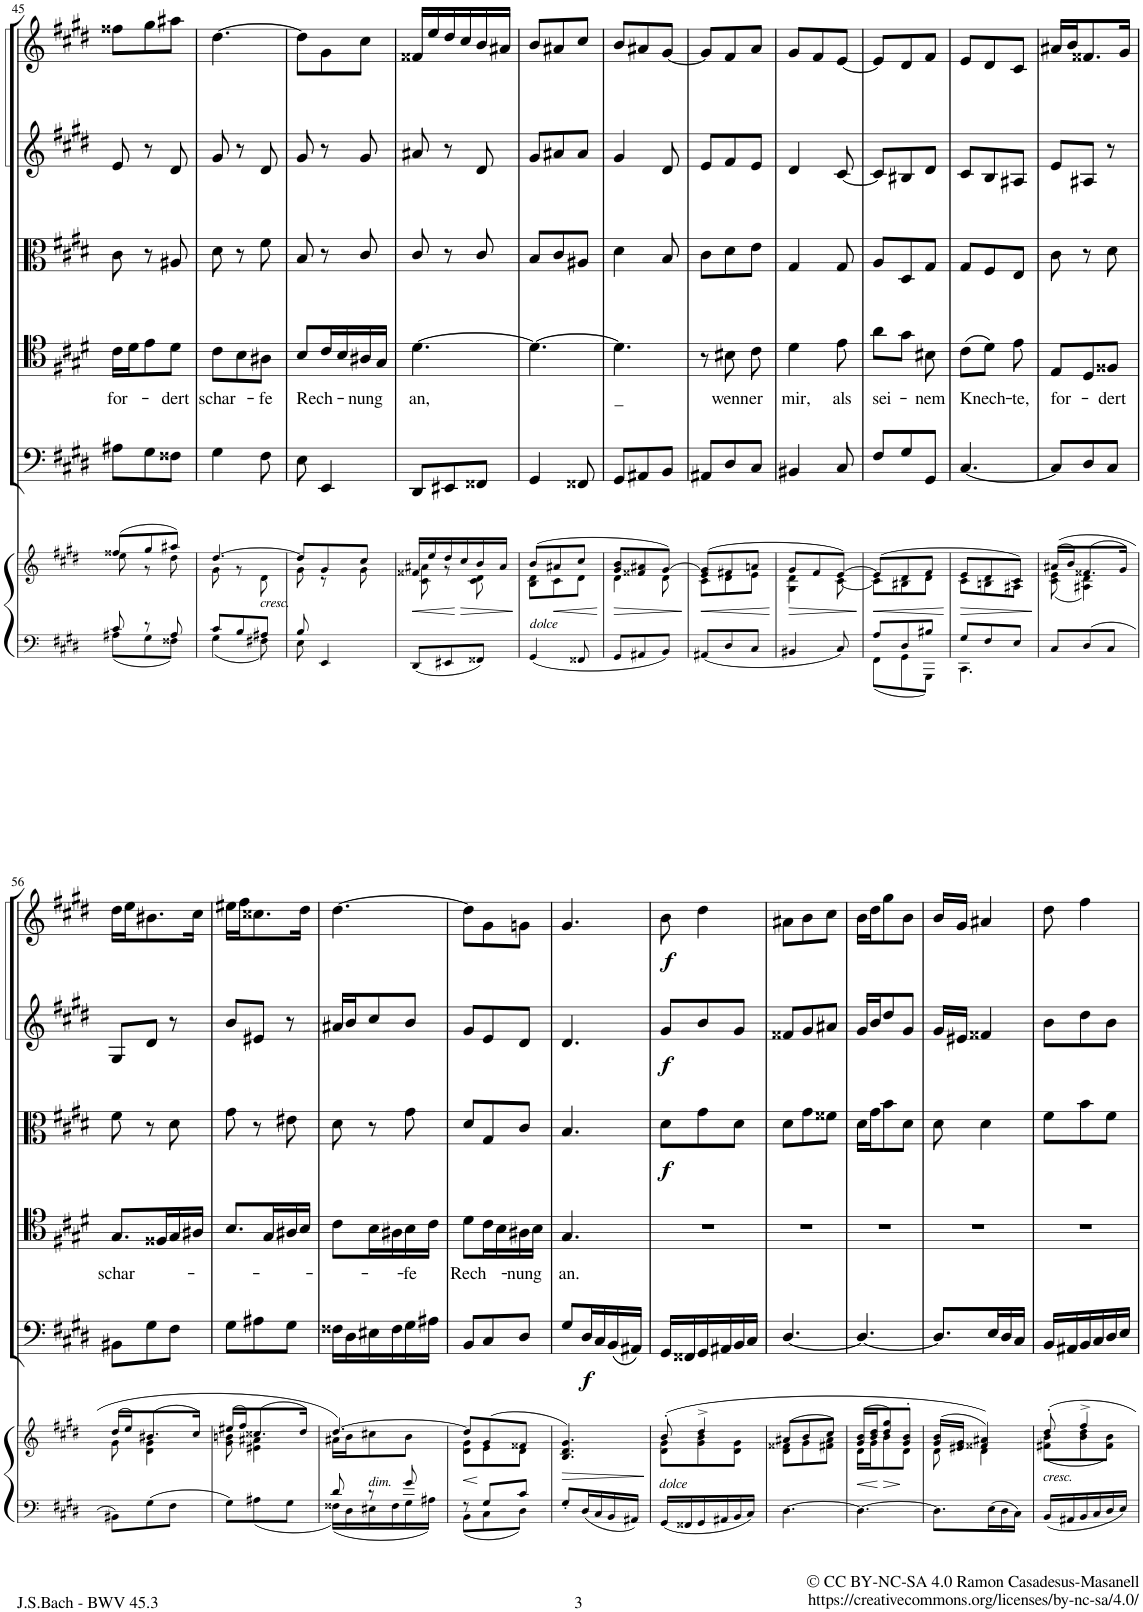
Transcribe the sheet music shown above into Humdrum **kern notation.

**kern	**kern	**dynam	**kern	**dynam	**kern	**text	**kern	**dynam	**kern	**dynam	**kern	**dynam
*part6	*part6	*part6	*part5	*part5	*part4	*part4	*part3	*part3	*part2	*part2	*part1	*part1
*staff7	*staff6	*staff6/7	*staff5	*staff5	*staff4	*staff4	*staff3	*staff3	*staff2	*staff2	*staff1	*staff1
*I"Piano reduction	*	*	*I"Continuo	*	*I"Tenore	*	*I"Viola	*	*I"Violino II	*	*I"Violino I	*
*I'Pno	*	*	*	*	*	*	*	*	*	*	*	*
!!LO:PB:g=z
*clefF4	*clefG2	*	*clefF4	*	*clefC4	*	*clefC3	*	*clefG2	*	*clefG2	*
*k[f#c#g#d#]	*k[f#c#g#d#]	*	*k[f#c#g#d#]	*	*k[f#c#g#d#]	*	*k[f#c#g#d#]	*	*k[f#c#g#d#]	*	*k[f#c#g#d#]	*
*M3/8	*M3/8	*	*M3/8	*	*M3/8	*	*M3/8	*	*M3/8	*	*M3/8	*
=45	=45	=45	=45	=45	=45	=45	=45	=45	=45	=45	=45	=45
*^	*^	*	*	*	*	*	*	*	*	*	*	*
!	!	!	!	!	!	!	!	!LO:LY:b	!	!	!	!	!	!
8c#/	8A#X\L	(8ff##X/L	8ee\	.	8A#X\L	.	16c#\LL	for	8c#\	.	8e/	.	8ff##X\L	.
.	.	.	.	.	.	.	16d#\J	.	.	.	.	.	.	.
8r	8G#\	8gg#/	8r	.	8G#\	.	8e\	.	8r	.	8r	.	8gg#\	.
!	!	!	!	!	!	!	!	!LO:LY:b	!	!	!	!	!	!
8A#/	8F##X\J	8aa#X/J)	8dd#\	.	8F##X\J	.	8d#\J	dert	8A#X/	.	8d#/	.	8aa#X\J	.
=46	=46	=46	=46	=46	=46	=46	=46	=46	=46	=46	=46	=46	=46	=46
!	!	!	!	!	!	!	!	!LO:LY:b	!	!	!	!	!	!
8c#/L	4G#\	[4.dd#/	8g#\	.	4G#\	.	8c#\L	schar	8d#\	.	8g#/	.	[4.dd#\	.
8B/	.	.	8r	.	.	.	8B\	.	8r	.	8r	.	.	.
!	!	!	!LO:TX:b:i:t=cresc.	!	!	!	!	!	!	!	!	!	!	!
!	!	!	!	!	!	!	!	!LO:LY:b	!	!	!	!	!	!
8A#X/J	8F#X\	.	8d#\	.	8F#\	.	8A#X\J	fe	8f#\	.	8d#/	.	.	.
=47	=47	=47	=47	=47	=47	=47	=47	=47	=47	=47	=47	=47	=47	=47
!	!	!	!	!	!	!	!	!LO:LY:b	!	!	!	!	!	!
8B/	8E\	8dd#/L]	8g#\	.	8E\	.	8B/L	Rech-	8B/	.	8g#/	.	8dd#\L]	.
4EE/	4ryy	8g#/	8r	.	4EE/	.	16c#/L	.	8r	.	8r	.	8g#\	.
.	.	.	.	.	.	.	16B/	.	.	.	.	.	.	.
!	!	!	!	!	!	!	!	!LO:LY:b	!	!	!	!	!	!
.	.	8cc#/J	8g#\	.	.	.	16A#X/	-nung	8c#/	.	8g#/	.	8cc#\J	.
.	.	.	.	.	.	.	16G#/JJ	.	.	.	.	.	.	.
*v	*v	*	*	*	*	*	*	*	*	*	*	*	*	*
=48	=48	=48	=48	=48	=48	=48	=48	=48	=48	=48	=48	=48	=48
!	!	!	!LO:HP:b	!	!	!	!LO:LY:b	!	!	!	!	!	!
8DD#/L	16f##X/LL	8c#\ 8a#X\	<	8DD#/L	.	[4.d#\	an,	8c#/	.	8a#X/	.	16f##X/LL	.
.	16ee/	.	.	.	.	.	.	.	.	.	.	16ee/	.
8EE#X/	16dd#/	8r	.	8EE#X/	.	.	.	8r	.	8r	.	16dd#/	.
!	!	!	!LO:HP:n=1:b	!	!	!	!	!	!	!	!	!	!
.	16cc#/	.	[ >	.	.	.	.	.	.	.	.	16cc#/	.
8FF##X/J	16b/	8c#\ 8d#\	.	8FF##X/J	.	.	.	8c#/	.	8d#/	.	16b/	.
.	16a#/JJ	.	.	.	.	.	.	.	.	.	.	16a#X/JJ	.
*	*v	*v	*	*	*	*	*	*	*	*	*	*	*
.	.	]	.	.	.	.	.	.	.	.	.	.
=49	=49	=49	=49	=49	=49	=49	=49	=49	=49	=49	=49	=49
*	*^	*	*	*	*	*	*	*	*	*	*	*
!	!LO:TX:b:i:t=dolce	!	!	!	!	!	!	!	!	!	!	!	!
4GG#/	(8b/L	8B\ 8d#\L	.	4GG#/	.	4.d#\_	.	8B/L	.	8g#/L	.	8b/L	.
!	!	!	!LO:HP:b	!	!	!	!	!	!	!	!	!	!
.	8a#X/	8c#\	<	.	.	.	.	8c#/	.	8a#X/	.	8a#X/	.
8FF##X/	8cc#/J	8d#\J	.	8FF##X/	.	.	.	8A#X/J	.	8a#/J	.	8cc#/J	.
*	*v	*v	*	*	*	*	*	*	*	*	*	*	*
.	.	[	.	.	.	.	.	.	.	.	.	.
=50	=50	=50	=50	=50	=50	=50	=50	=50	=50	=50	=50	=50
!	!	!LO:HP:b	!	!	!	!LO:LY:b	!	!	!	!	!	!
*	*^	*	*	*	*	*	*	*	*	*	*	*
8GG#/L	8g#/ 8b/L	4d#\	>	8GG#/L	.	4.d#\]	_	4d#\	.	4g#/	.	8b/L	.
8AA#X/	8f##X/ 8a#X/	.	.	8AA#X/	.	.	.	.	.	.	.	8a#X/	.
8BB/J	[8g#/J)	8d#\	.	8BB/J	.	.	.	8B/	.	8d#/	.	[8g#/J	.
*	*v	*v	*	*	*	*	*	*	*	*	*	*	*
.	.	]	.	.	.	.	.	.	.	.	.	.
=51	=51	=51	=51	=51	=51	=51	=51	=51	=51	=51	=51	=51
!	!	!LO:HP:b	!	!	!	!	!	!	!	!	!	!
*	*^	*	*	*	*	*	*	*	*	*	*	*
8AA#X/L	(8e/ 8g#/]L	8c#\L	<	8AA#X/L	.	8r	.	8c#\L	.	8e/L	.	8g#/L]	.
!	!	!	!	!	!	!	!LO:LY:b	!	!	!	!	!	!
8D#/	8f#X/	8d#\	.	8D#/	.	8B#X\	wenn	8d#\	.	8f#/	.	8f#/	.
!	!	!	!	!	!	!	!LO:LY:b	!	!	!	!	!	!
8C#/J	8an/J	8e\J	.	8C#/J	.	8c#\	er	8e\J	.	8e/J	.	8a/J	.
*	*v	*v	*	*	*	*	*	*	*	*	*	*	*
.	.	[	.	.	.	.	.	.	.	.	.	.
=52	=52	=52	=52	=52	=52	=52	=52	=52	=52	=52	=52	=52
!	!	!LO:HP:b	!	!	!	!LO:LY:b	!	!	!	!	!	!
*	*^	*	*	*	*	*	*	*	*	*	*	*
4BB#X/	8g#/L	4G#\ 4d#\	>	4BB#X/	.	4d#\	mir,	4G#/	.	4d#/	.	8g#/L	.
.	8f#/	.	.	.	.	.	.	.	.	.	.	8f#/	.
!	!	!	!	!	!	!	!LO:LY:b	!	!	!	!	!	!
8C#/	[8e/J)	[8c#\	.	8C#/	.	8e\	als	8G#/	.	[8c#/	.	[8e/J	.
*	*v	*v	*	*	*	*	*	*	*	*	*	*	*
.	.	]	.	.	.	.	.	.	.	.	.	.
=53	=53	=53	=53	=53	=53	=53	=53	=53	=53	=53	=53	=53
*^	*	*	*	*	*	*	*	*	*	*	*	*
!	!	!	!LO:HP:b	!	!	!	!LO:LY:b	!	!	!	!	!	!
*	*	*^	*	*	*	*	*	*	*	*	*	*	*
8A/L	8FF#\L	(8e/L]	8c#\L]	<	8F#/L	.	8a\L	sei-	8A/L	.	8c#/L]	.	8e/L]	.
8D#/	8GG#\	8d#/	8B#X\	.	8G#/	.	8g#\J	.	8D#/	.	8B#X/	.	8d#/	.
!	!	!	!	!	!	!	!	!LO:LY:b	!	!	!	!	!	!
8B#X/J	8GGG#\J	8f#/J	8d#\J	.	8GG#/J	.	8B#X\	-nem	8G#/J	.	8d#/J	.	8f#/J	.
*v	*v	*	*	*	*	*	*	*	*	*	*	*	*	*
*	*v	*v	*	*	*	*	*	*	*	*	*	*	*
.	.	[	.	.	.	.	.	.	.	.	.	.
=54	=54	=54	=54	=54	=54	=54	=54	=54	=54	=54	=54	=54
*^	*	*	*	*	*	*	*	*	*	*	*	*
!	!	!	!LO:HP:b	!	!	!	!LO:LY:b	!	!	!	!	!	!
*	*	*^	*	*	*	*	*	*	*	*	*	*	*
8G#/L	4.CC#\	8e/L	8c#\L	>	[4.C#/	.	(8c#\L	Knech-	8G#/L	.	8c#/L	.	8e/L	.
8F#/	.	8d#/	8Bn\	.	.	.	8d#\J)	.	8F#/	.	8B/	.	8d#/	.
!	!	!	!	!	!	!	!	!LO:LY:b	!	!	!	!	!	!
8E/J	.	8c#/J)	8A#X\J	.	.	.	8e\	-te,	8E/J	.	8A#X/J	.	8c#/J	.
*v	*v	*	*	*	*	*	*	*	*	*	*	*	*	*
*	*v	*v	*	*	*	*	*	*	*	*	*	*	*
.	.	]	.	.	.	.	.	.	.	.	.	.
=55	=55	=55	=55	=55	=55	=55	=55	=55	=55	=55	=55	=55
*	*^	*	*	*	*	*	*	*	*	*	*	*
!	!	!	!	!	!	!	!LO:LY:b	!	!	!	!	!	!
8C#/L	((16a#X/LL	(8c#\ 8e\	.	8C#/L]	.	8E/L	for-	8c#\	.	8e/L	.	16a#X/LL	.
.	16b/J)	.	.	.	.	.	.	.	.	.	.	16b/J	.
8D#/	(8.f##X/	4A#X\ 4d#\)	.	8D#/	.	8D#/	.	8r	.	8A#X/J	.	8.f##X/	.
!	!	!	!	!	!	!	!LO:LY:b	!	!	!	!	!	!
8C#/J	.	.	.	8C#/J	.	8F##X/J	-dert	8d#\	.	8r	.	.	.
.	16g#/Jk)	.	.	.	.	.	.	.	.	.	.	16g#/Jk	.
!!LO:LB:g=z
=56	=56	=56	=56	=56	=56	=56	=56	=56	=56	=56	=56	=56	=56
!	!	!	!	!	!	!	!LO:LY:b	!	!	!	!	!	!
8BB#X\L	(16dd#/LL	8g#\	.	8BB#X\L	.	8.G#/L	schar	8f#\	.	8G#/L	.	16dd#\LL	.
.	16ee/J)	.	.	.	.	.	.	.	.	.	.	16ee\J	.
8G#\	(8.b#X/	4d#\ 4g#\	.	8G#\	.	.	.	8r	.	8d#/J	.	8.b#X\	.
.	.	.	.	.	.	16F##X/L	.	.	.	.	.	.	.
8F#\J	.	.	.	8F#\J	.	16G#/	.	8d#\	.	8r	.	.	.
.	16cc#/Jk)	.	.	.	.	16A#X/JJ	.	.	.	.	.	16cc#\Jk	.
=57	=57	=57	=57	=57	=57	=57	=57	=57	=57	=57	=57	=57	=57
8G#\L	(16ee#X/LL	8g#\ 8bn\	.	8G#\L	.	8.B/L	.	8g#\	.	8b/L	.	16ee#X\LL	.
.	16ff#/J)	.	.	.	.	.	.	.	.	.	.	16ff#\J	.
8A#X\	(8.cc##X/	4e#X\ 4a#X\	.	8A#X\	.	.	.	8r	.	8e#X/J	.	8.cc##X\	.
.	.	.	.	.	.	16G#/L	.	.	.	.	.	.	.
8G#\J	.	.	.	8G#\J	.	16A#X/	.	8e#X\	.	8r	.	.	.
.	16dd#/Jk)	.	.	.	.	16B/JJ	.	.	.	.	.	16dd#\Jk	.
=58	=58	=58	=58	=58	=58	=58	=58	=58	=58	=58	=58	=58	=58
*^	*	*	*	*	*	*	*	*	*	*	*	*	*
8d#/	16F##X\LL	[4.dd#/)	16a#X\LL	.	16F##X\LL	.	8c#\L	.	8d#\	.	16a#X/LL	.	[4.dd#\	.
.	16D#\	.	16b\J	.	16D#\	.	.	.	.	.	16b/J	.	.	.
!	!	!	!LO:TX:b:i:t=dim.	!	!	!	!	!	!	!	!	!	!	!
8r	16E#X\	.	8cc#X\	.	16E#X\	.	16B\L	.	8r	.	8cc#/	.	.	.
.	16F##\	.	.	.	16F##\	.	16A#X\	.	.	.	.	.	.	.
!	!	!	!	!	!	!	!	!LO:LY:b	!	!	!	!	!	!
8g#/	16G#\	.	8b\J	.	16G#\	.	16B\	fe	8g#\	.	8b/J	.	.	.
.	16A#X\JJ	.	.	.	16A#X\JJ	.	16c#\JJ	.	.	.	.	.	.	.
=59	=59	=59	=59	=59	=59	=59	=59	=59	=59	=59	=59	=59	=59	=59
!	!	!	!	!LO:HP:b	!	!	!	!LO:LY:b	!	!	!	!	!	!
8r	8BB\L	8dd#/L]	8d#\ 8g#\L	<	8BB/L	.	8d#\L	Rech	8d#/L	.	8g#/L	.	8dd#\L]	.
8G#/L	8C#\	(8g#/	8e\	[	8C#/	.	16c#\L	.	8G#/	.	8e/	.	8g#\	.
.	.	.	.	.	.	.	16B\	.	.	.	.	.	.	.
!	!	!	!	!	!	!	!	!LO:LY:b	!	!	!	!	!	!
8c#/J	8D#\J	8f##X/J	8d#\J	.	8D#/J	.	16A#X\	nung	8c#/J	.	8d#/J	.	8gn\J	.
.	.	.	.	.	.	.	16B\JJ	.	.	.	.	.	.	.
*v	*v	*	*	*	*	*	*	*	*	*	*	*	*	*
*	*v	*v	*	*	*	*	*	*	*	*	*	*	*
=60	=60	=60	=60	=60	=60	=60	=60	=60	=60	=60	=60	=60
!	!	!LO:HP:b	!	!	!	!LO:LY:b	!	!	!	!	!	!
8G#'/L	4.B/ 4.d#/ 4.g#/)	>	8G#/L	.	4.G#/	an.	4.B/	.	4.d#/	.	4.g#/	.
!	!	!	!	!LO:DY:b	!	!	!	!	!	!	!	!
16D#/L	.	.	16D#/L	f	.	.	.	.	.	.	.	.
16C#/	.	.	16C#/	.	.	.	.	.	.	.	.	.
16BB/	.	.	(16BB/	.	.	.	.	.	.	.	.	.
16AA#X/JJ	.	.	16AA#X/JJ)	.	.	.	.	.	.	.	.	.
.	.	]	.	.	.	.	.	.	.	.	.	.
=61	=61	=61	=61	=61	=61	=61	=61	=61	=61	=61	=61	=61
*	*^	*	*	*	*	*	*	*	*	*	*	*
!	!LO:TX:b:i:t=dolce	!	!	!	!	!	!	!	!	!	!	!	!
!	!	!	!	!	!	!	!	!	!LO:DY:b	!	!LO:DY:b	!	!LO:DY:b
16GG#/LL	(8b'/	8d#\ 8g#\L	.	16GG#/LL	.	4.r	.	8d#\L	f	8g#/L	f	8b\	f
16FF##X/	.	.	.	16FF##X/	.	.	.	.	.	.	.	.	.
16GG#/	4dd#^/	8g#\ 8b\	.	16GG#/	.	.	.	8g#\	.	8b/	.	4dd#\	.
16AA#X/	.	.	.	16AA#X/	.	.	.	.	.	.	.	.	.
16BB/	.	8d#\ 8g#\J	.	16BB/	.	.	.	8d#\J	.	8g#/J	.	.	.
16C#/JJ	.	.	.	16C#/JJ	.	.	.	.	.	.	.	.	.
=62	=62	=62	=62	=62	=62	=62	=62	=62	=62	=62	=62	=62	=62
[4.D#\	(8a#X/L	8d#\ 8f##X\L	.	[4.D#/	.	4.r	.	8d#\L	.	8f##X/L	.	8a#X\L	.
.	8b/	8g#\	.	.	.	.	.	8g#\	.	8g#/	.	8b\	.
.	8cc#/J)	8f#X\ 8a#\J	.	.	.	.	.	8f##X\J	.	8a#X/J	.	8cc#\J	.
=63	=63	=63	=63	=63	=63	=63	=63	=63	=63	=63	=63	=63	=63
!	!	!	!LO:HP:b	!	!	!	!	!	!	!	!	!	!
4.D#\_	(16g#/ 16b/LL	16d#\LL	<	4.D#/_	.	4.r	.	16d#\LL	.	16g#/LL	.	16b\LL	.
.	16b/ 16dd#/J	16g#\J	.	.	.	.	.	16g#\J	.	16b/J	.	16dd#\J	.
!	!	!	!LO:HP:n=1:b	!	!	!	!	!	!	!	!	!	!
.	8dd#/ 8gg#/)	8b\	[ >	.	.	.	.	8b\	.	8dd#/	.	8gg#\	.
.	8g#/' 8b/'J	8d#\J	.	.	.	.	.	8d#\J	.	8g#/J	.	8b\J	.
*	*v	*v	*	*	*	*	*	*	*	*	*	*	*
.	.	]	.	.	.	.	.	.	.	.	.	.
=64	=64	=64	=64	=64	=64	=64	=64	=64	=64	=64	=64	=64
*	*^	*	*	*	*	*	*	*	*	*	*	*
8.D#\L]	(16g#/ 16b/LL	8d#\	.	8.D#/L]	.	4.r	.	8d#\	.	16g#/LL	.	16b/LL	.
.	16e#X/ 16g#/JJ	.	.	.	.	.	.	.	.	16e#X/JJ	.	16g#/JJ	.
.	4f##X/ 4a#X/))	4d#\	.	.	.	.	.	4d#\	.	4f##X/	.	4a#X/	.
16E\L	.	.	.	16E/L	.	.	.	.	.	.	.	.	.
16D#\	.	.	.	16D#/	.	.	.	.	.	.	.	.	.
16C#\JJ	.	.	.	16C#/JJ	.	.	.	.	.	.	.	.	.
=65	=65	=65	=65	=65	=65	=65	=65	=65	=65	=65	=65	=65	=65
!	!LO:TX:b:i:t=cresc.	!	!	!	!	!	!	!	!	!	!	!	!
16BB/LL	8dd#'/	(8f#X\ 8b\L	.	16BB/LL	.	4.r	.	8f#\L	.	8b\L	.	8dd#\	.
16AA#X/	.	.	.	16AA#X/	.	.	.	.	.	.	.	.	.
16BB/	4ff#^/	8b\ 8dd#\	.	16BB/	.	.	.	8b\	.	8dd#\	.	4ff#\	.
16C#/	.	.	.	16C#/	.	.	.	.	.	.	.	.	.
16D#/	.	8f#\ 8b\J)	.	16D#/	.	.	.	8f#\J	.	8b\J	.	.	.
16E/JJ	.	.	.	16E/JJ	.	.	.	.	.	.	.	.	.
*	*v	*v	*	*	*	*	*	*	*	*	*	*	*
=	=	=	=	=	=	=	=	=	=	=	=	=
*-	*-	*-	*-	*-	*-	*-	*-	*-	*-	*-	*-	*-
